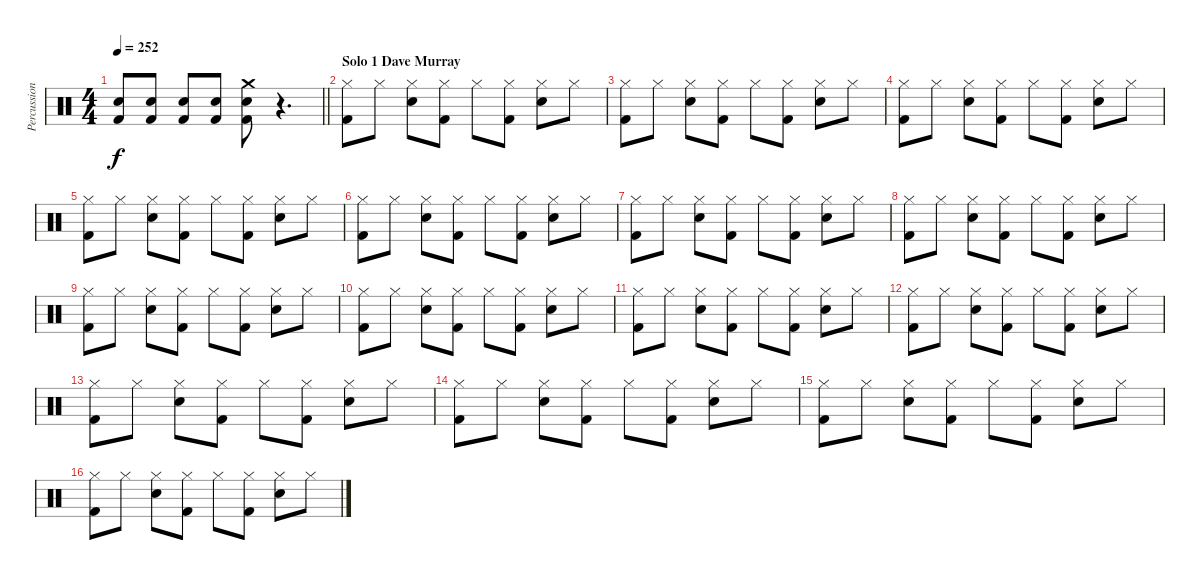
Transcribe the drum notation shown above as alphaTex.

\track ("Percussion" "Percussion") {instrument percussion}
\staff {score}
\articulation defaults
\ts (4 4)
\tempo 252
\clef neutral
\barLineRight lightlight
\ks c
("Kick (hit) 2" "Snare (hit) 2").8{dy f} ("Kick (hit) 2" "Snare (hit) 2").8 ("Kick (hit) 2" "Snare (hit) 2").8 ("Kick (hit) 2" "Snare (hit) 2").8 ("Kick (hit) 2" "Snare (hit) 2" "Crash medium (hit)").8 r.4{d} |
\section ("" "Solo 1 Dave Murray")
("Kick (hit) 2" "Hi-Hat (closed)").8 "Hi-Hat (closed)".8 ("Snare (hit) 2" "Hi-Hat (closed)").8 ("Kick (hit) 2" "Hi-Hat (closed)").8 "Hi-Hat (closed)".8 ("Kick (hit) 2" "Hi-Hat (closed)").8 ("Snare (hit) 2" "Hi-Hat (closed)").8 "Hi-Hat (closed)".8 |
("Kick (hit) 2" "Hi-Hat (closed)").8 "Hi-Hat (closed)".8 ("Snare (hit) 2" "Hi-Hat (closed)").8 ("Kick (hit) 2" "Hi-Hat (closed)").8 "Hi-Hat (closed)".8 ("Kick (hit) 2" "Hi-Hat (closed)").8 ("Snare (hit) 2" "Hi-Hat (closed)").8 "Hi-Hat (closed)".8 |
("Kick (hit) 2" "Hi-Hat (closed)").8 "Hi-Hat (closed)".8 ("Snare (hit) 2" "Hi-Hat (closed)").8 ("Kick (hit) 2" "Hi-Hat (closed)").8 "Hi-Hat (closed)".8 ("Kick (hit) 2" "Hi-Hat (closed)").8 ("Snare (hit) 2" "Hi-Hat (closed)").8 "Hi-Hat (closed)".8 |
("Kick (hit) 2" "Hi-Hat (closed)").8 "Hi-Hat (closed)".8 ("Snare (hit) 2" "Hi-Hat (closed)").8 ("Kick (hit) 2" "Hi-Hat (closed)").8 "Hi-Hat (closed)".8 ("Kick (hit) 2" "Hi-Hat (closed)").8 ("Snare (hit) 2" "Hi-Hat (closed)").8 "Hi-Hat (closed)".8 |
("Kick (hit) 2" "Hi-Hat (closed)").8 "Hi-Hat (closed)".8 ("Snare (hit) 2" "Hi-Hat (closed)").8 ("Kick (hit) 2" "Hi-Hat (closed)").8 "Hi-Hat (closed)".8 ("Kick (hit) 2" "Hi-Hat (closed)").8 ("Snare (hit) 2" "Hi-Hat (closed)").8 "Hi-Hat (closed)".8 |
("Kick (hit) 2" "Hi-Hat (closed)").8 "Hi-Hat (closed)".8 ("Snare (hit) 2" "Hi-Hat (closed)").8 ("Kick (hit) 2" "Hi-Hat (closed)").8 "Hi-Hat (closed)".8 ("Kick (hit) 2" "Hi-Hat (closed)").8 ("Snare (hit) 2" "Hi-Hat (closed)").8 "Hi-Hat (closed)".8 |
("Kick (hit) 2" "Hi-Hat (closed)").8 "Hi-Hat (closed)".8 ("Snare (hit) 2" "Hi-Hat (closed)").8 ("Kick (hit) 2" "Hi-Hat (closed)").8 "Hi-Hat (closed)".8 ("Kick (hit) 2" "Hi-Hat (closed)").8 ("Snare (hit) 2" "Hi-Hat (closed)").8 "Hi-Hat (closed)".8 |
("Kick (hit) 2" "Hi-Hat (closed)").8 "Hi-Hat (closed)".8 ("Snare (hit) 2" "Hi-Hat (closed)").8 ("Kick (hit) 2" "Hi-Hat (closed)").8 "Hi-Hat (closed)".8 ("Kick (hit) 2" "Hi-Hat (closed)").8 ("Snare (hit) 2" "Hi-Hat (closed)").8 "Hi-Hat (closed)".8 |
("Kick (hit) 2" "Hi-Hat (closed)").8 "Hi-Hat (closed)".8 ("Snare (hit) 2" "Hi-Hat (closed)").8 ("Kick (hit) 2" "Hi-Hat (closed)").8 "Hi-Hat (closed)".8 ("Kick (hit) 2" "Hi-Hat (closed)").8 ("Snare (hit) 2" "Hi-Hat (closed)").8 "Hi-Hat (closed)".8 |
("Kick (hit) 2" "Hi-Hat (closed)").8 "Hi-Hat (closed)".8 ("Snare (hit) 2" "Hi-Hat (closed)").8 ("Kick (hit) 2" "Hi-Hat (closed)").8 "Hi-Hat (closed)".8 ("Kick (hit) 2" "Hi-Hat (closed)").8 ("Snare (hit) 2" "Hi-Hat (closed)").8 "Hi-Hat (closed)".8 |
("Kick (hit) 2" "Hi-Hat (closed)").8 "Hi-Hat (closed)".8 ("Snare (hit) 2" "Hi-Hat (closed)").8 ("Kick (hit) 2" "Hi-Hat (closed)").8 "Hi-Hat (closed)".8 ("Kick (hit) 2" "Hi-Hat (closed)").8 ("Snare (hit) 2" "Hi-Hat (closed)").8 "Hi-Hat (closed)".8 |
("Kick (hit) 2" "Hi-Hat (closed)").8 "Hi-Hat (closed)".8 ("Snare (hit) 2" "Hi-Hat (closed)").8 ("Kick (hit) 2" "Hi-Hat (closed)").8 "Hi-Hat (closed)".8 ("Kick (hit) 2" "Hi-Hat (closed)").8 ("Snare (hit) 2" "Hi-Hat (closed)").8 "Hi-Hat (closed)".8 |
("Kick (hit) 2" "Hi-Hat (closed)").8 "Hi-Hat (closed)".8 ("Snare (hit) 2" "Hi-Hat (closed)").8 ("Kick (hit) 2" "Hi-Hat (closed)").8 "Hi-Hat (closed)".8 ("Kick (hit) 2" "Hi-Hat (closed)").8 ("Snare (hit) 2" "Hi-Hat (closed)").8 "Hi-Hat (closed)".8 |
("Kick (hit) 2" "Hi-Hat (closed)").8 "Hi-Hat (closed)".8 ("Snare (hit) 2" "Hi-Hat (closed)").8 ("Kick (hit) 2" "Hi-Hat (closed)").8 "Hi-Hat (closed)".8 ("Kick (hit) 2" "Hi-Hat (closed)").8 ("Snare (hit) 2" "Hi-Hat (closed)").8 "Hi-Hat (closed)".8 |
("Kick (hit) 2" "Hi-Hat (closed)").8 "Hi-Hat (closed)".8 ("Snare (hit) 2" "Hi-Hat (closed)").8 ("Kick (hit) 2" "Hi-Hat (closed)").8 "Hi-Hat (closed)".8 ("Kick (hit) 2" "Hi-Hat (closed)").8 ("Snare (hit) 2" "Hi-Hat (closed)").8 "Hi-Hat (closed)".8
